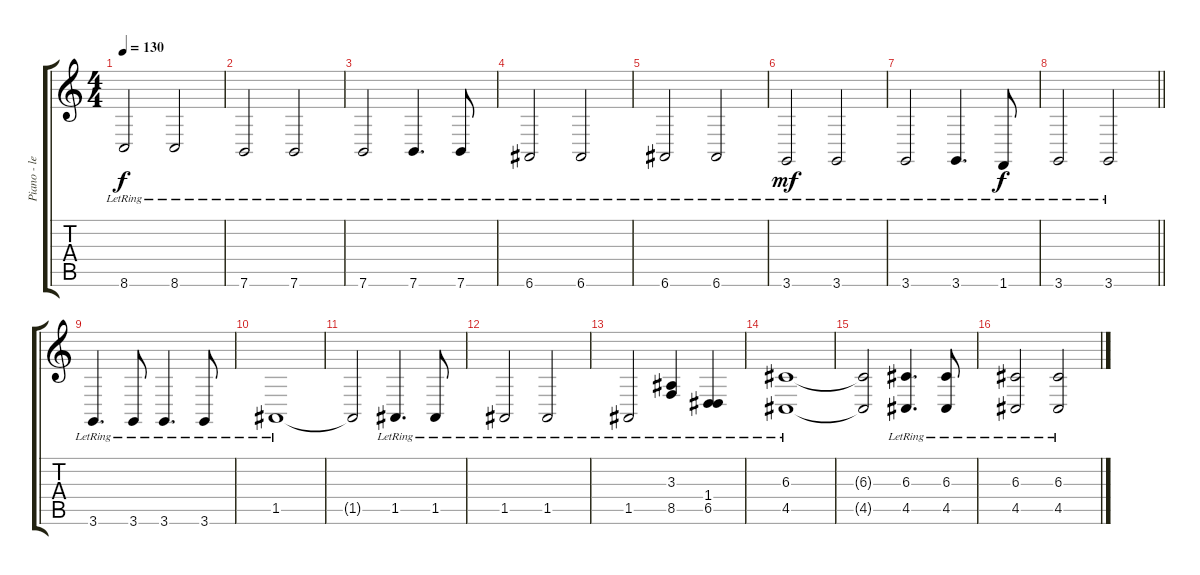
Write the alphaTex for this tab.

\track ("Piano - left ha" "Piano - le") {instrument brightacousticpiano}
\staff {score tabs}
\tuning (E4 B3 G3 D3 A2 E2) {hide}
\ts (4 4)
\tempo 130
\clef g2
\ks c
8.6{lr}.2{dy f} 8.6{lr}.2 |
7.6{lr}.2 7.6{lr}.2 |
7.6{lr}.2 7.6{lr}.4{d} 7.6{lr}.8 |
6.6{lr}.2 6.6{lr}.2 |
6.6{lr}.2 6.6{lr}.2 |
3.6{lr}.2{dy mf} 3.6{lr}.2 |
3.6{lr}.2 3.6{lr}.4{d} 1.6{lr}.8{dy f} |
\barLineRight lightlight
3.6{lr}.2 3.6{lr}.2 |
\section ("" "")
3.6{lr}.4{d} 3.6{lr}.8 3.6{lr}.4{d} 3.6{lr}.8 |
1.5{lr}.1 |
1.5{t}.2 1.5{lr}.4{d} 1.5{lr}.8 |
1.5{lr}.2 1.5{lr}.2 |
1.5{lr}.2 (3.3{lr} 8.5{lr}).4 (1.4{lr} 6.5{lr}).4 |
(6.3{lr} 4.5{lr}).1 |
(6.3{t} 4.5{t}).2 (6.3{lr} 4.5{lr}).4{d} (6.3{lr} 4.5{lr}).8 |
(6.3{lr} 4.5{lr}).2 (6.3{lr} 4.5{lr}).2
